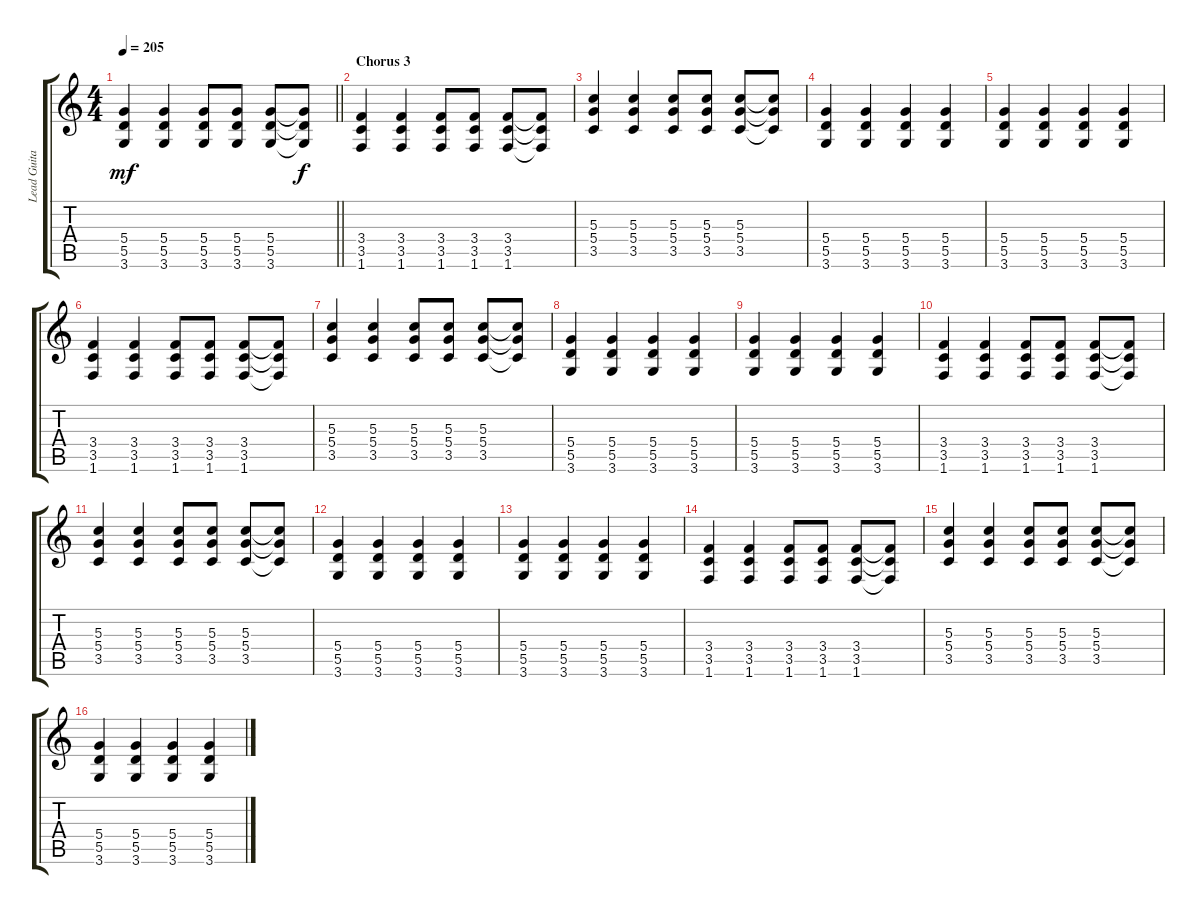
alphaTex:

\track ("Lead Guitar" "Lead Guita") {instrument overdrivenguitar}
\staff {score tabs}
\tuning (E4 B3 G3 D3 A2 E2) {hide}
\ts (4 4)
\tempo 205
\clef g2
\barLineRight lightlight
\ks c
(5.4 5.5 3.6).4{dy mf} (5.4 5.5 3.6).4 (5.4 5.5 3.6).8 (5.4 5.5 3.6).8 (5.4 5.5 3.6).8 (5.4{t} 5.5{t} 3.6{t}).8{dy f} |
\section ("" "Chorus 3")
(3.4 3.5 1.6).4 (3.4 3.5 1.6).4 (3.4 3.5 1.6).8 (3.4 3.5 1.6).8 (3.4 3.5 1.6).8 (3.4{t} 3.5{t} 1.6{t}).8 |
(5.3 5.4 3.5).4 (5.3 5.4 3.5).4 (5.3 5.4 3.5).8 (5.3 5.4 3.5).8 (5.3 5.4 3.5).8 (5.3{t} 5.4{t} 3.5{t}).8 |
(5.4 5.5 3.6).4 (5.4 5.5 3.6).4 (5.4 5.5 3.6).4 (5.4 5.5 3.6).4 |
(5.4 5.5 3.6).4 (5.4 5.5 3.6).4 (5.4 5.5 3.6).4 (5.4 5.5 3.6).4 |
(3.4 3.5 1.6).4 (3.4 3.5 1.6).4 (3.4 3.5 1.6).8 (3.4 3.5 1.6).8 (3.4 3.5 1.6).8 (3.4{t} 3.5{t} 1.6{t}).8 |
(5.3 5.4 3.5).4 (5.3 5.4 3.5).4 (5.3 5.4 3.5).8 (5.3 5.4 3.5).8 (5.3 5.4 3.5).8 (5.3{t} 5.4{t} 3.5{t}).8 |
(5.4 5.5 3.6).4 (5.4 5.5 3.6).4 (5.4 5.5 3.6).4 (5.4 5.5 3.6).4 |
(5.4 5.5 3.6).4 (5.4 5.5 3.6).4 (5.4 5.5 3.6).4 (5.4 5.5 3.6).4 |
(3.4 3.5 1.6).4 (3.4 3.5 1.6).4 (3.4 3.5 1.6).8 (3.4 3.5 1.6).8 (3.4 3.5 1.6).8 (3.4{t} 3.5{t} 1.6{t}).8 |
(5.3 5.4 3.5).4 (5.3 5.4 3.5).4 (5.3 5.4 3.5).8 (5.3 5.4 3.5).8 (5.3 5.4 3.5).8 (5.3{t} 5.4{t} 3.5{t}).8 |
(5.4 5.5 3.6).4 (5.4 5.5 3.6).4 (5.4 5.5 3.6).4 (5.4 5.5 3.6).4 |
(5.4 5.5 3.6).4 (5.4 5.5 3.6).4 (5.4 5.5 3.6).4 (5.4 5.5 3.6).4 |
(3.4 3.5 1.6).4 (3.4 3.5 1.6).4 (3.4 3.5 1.6).8 (3.4 3.5 1.6).8 (3.4 3.5 1.6).8 (3.4{t} 3.5{t} 1.6{t}).8 |
(5.3 5.4 3.5).4 (5.3 5.4 3.5).4 (5.3 5.4 3.5).8 (5.3 5.4 3.5).8 (5.3 5.4 3.5).8 (5.3{t} 5.4{t} 3.5{t}).8 |
(5.4 5.5 3.6).4 (5.4 5.5 3.6).4 (5.4 5.5 3.6).4 (5.4 5.5 3.6).4
